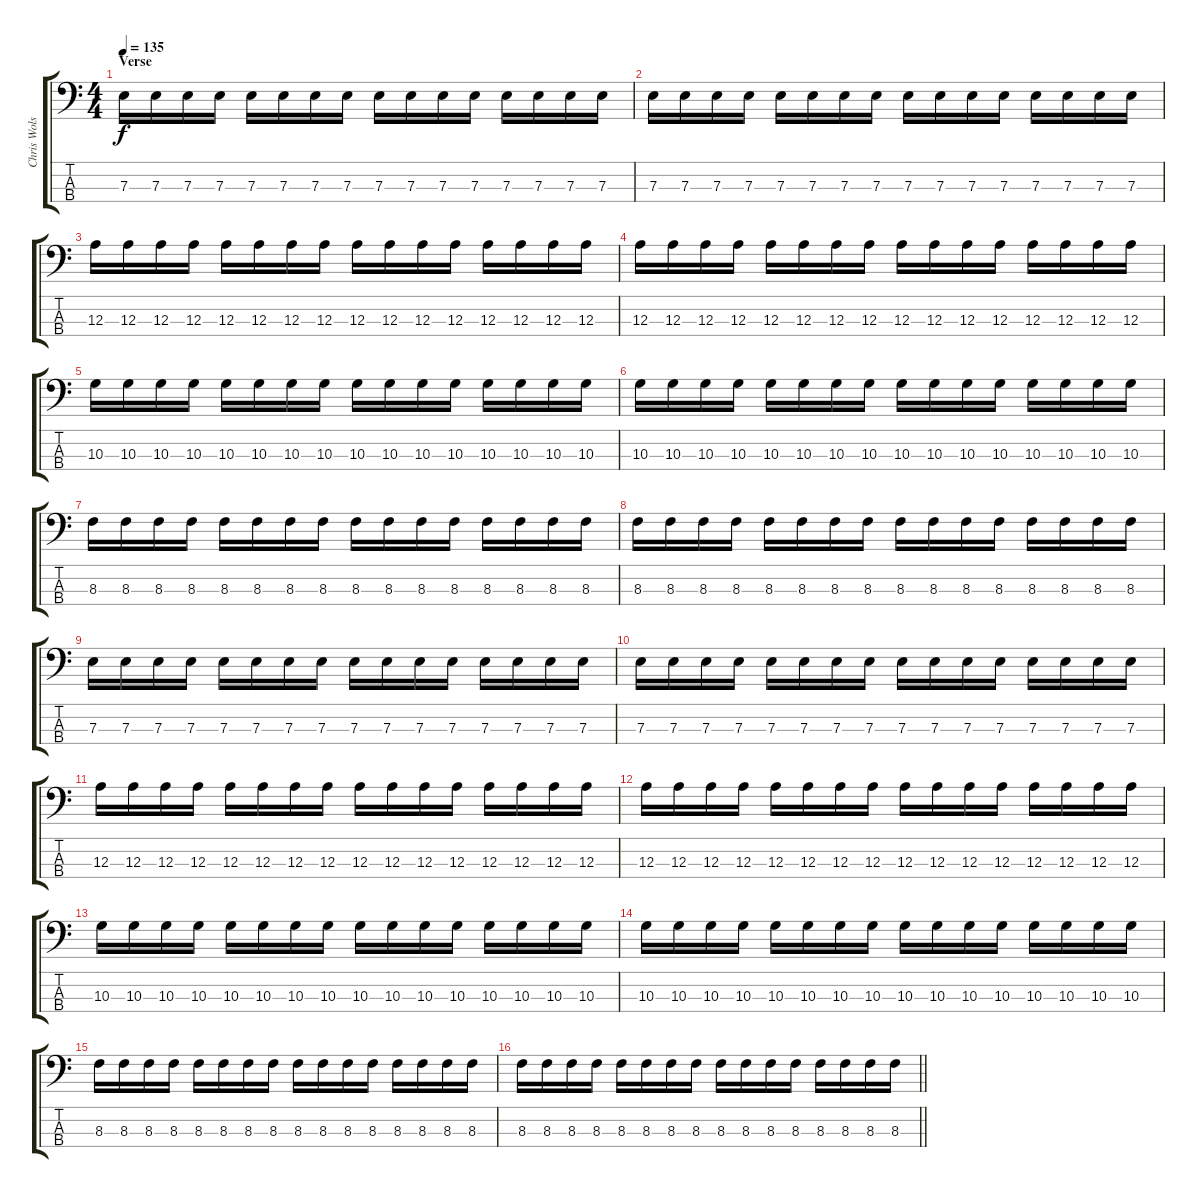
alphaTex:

\track ("Chris Wolstenholme (Bass)" "Chris Wols") {instrument electricbassfinger bank 177}
\staff {score tabs}
\tuning (G2 D2 A1 E1) {hide}
\ts (4 4)
\section ("" "Verse")
\tempo 135
\clef f4
\ks c
7.3.16{dy f} 7.3.16 7.3.16 7.3.16 7.3.16 7.3.16 7.3.16 7.3.16 7.3.16 7.3.16 7.3.16 7.3.16 7.3.16 7.3.16 7.3.16 7.3.16 |
7.3.16 7.3.16 7.3.16 7.3.16 7.3.16 7.3.16 7.3.16 7.3.16 7.3.16 7.3.16 7.3.16 7.3.16 7.3.16 7.3.16 7.3.16 7.3.16 |
12.3.16 12.3.16 12.3.16 12.3.16 12.3.16 12.3.16 12.3.16 12.3.16 12.3.16 12.3.16 12.3.16 12.3.16 12.3.16 12.3.16 12.3.16 12.3.16 |
12.3.16 12.3.16 12.3.16 12.3.16 12.3.16 12.3.16 12.3.16 12.3.16 12.3.16 12.3.16 12.3.16 12.3.16 12.3.16 12.3.16 12.3.16 12.3.16 |
10.3.16 10.3.16 10.3.16 10.3.16 10.3.16 10.3.16 10.3.16 10.3.16 10.3.16 10.3.16 10.3.16 10.3.16 10.3.16 10.3.16 10.3.16 10.3.16 |
10.3.16 10.3.16 10.3.16 10.3.16 10.3.16 10.3.16 10.3.16 10.3.16 10.3.16 10.3.16 10.3.16 10.3.16 10.3.16 10.3.16 10.3.16 10.3.16 |
8.3.16 8.3.16 8.3.16 8.3.16 8.3.16 8.3.16 8.3.16 8.3.16 8.3.16 8.3.16 8.3.16 8.3.16 8.3.16 8.3.16 8.3.16 8.3.16 |
8.3.16 8.3.16 8.3.16 8.3.16 8.3.16 8.3.16 8.3.16 8.3.16 8.3.16 8.3.16 8.3.16 8.3.16 8.3.16 8.3.16 8.3.16 8.3.16 |
7.3.16 7.3.16 7.3.16 7.3.16 7.3.16 7.3.16 7.3.16 7.3.16 7.3.16 7.3.16 7.3.16 7.3.16 7.3.16 7.3.16 7.3.16 7.3.16 |
7.3.16 7.3.16 7.3.16 7.3.16 7.3.16 7.3.16 7.3.16 7.3.16 7.3.16 7.3.16 7.3.16 7.3.16 7.3.16 7.3.16 7.3.16 7.3.16 |
12.3.16 12.3.16 12.3.16 12.3.16 12.3.16 12.3.16 12.3.16 12.3.16 12.3.16 12.3.16 12.3.16 12.3.16 12.3.16 12.3.16 12.3.16 12.3.16 |
12.3.16 12.3.16 12.3.16 12.3.16 12.3.16 12.3.16 12.3.16 12.3.16 12.3.16 12.3.16 12.3.16 12.3.16 12.3.16 12.3.16 12.3.16 12.3.16 |
10.3.16 10.3.16 10.3.16 10.3.16 10.3.16 10.3.16 10.3.16 10.3.16 10.3.16 10.3.16 10.3.16 10.3.16 10.3.16 10.3.16 10.3.16 10.3.16 |
10.3.16 10.3.16 10.3.16 10.3.16 10.3.16 10.3.16 10.3.16 10.3.16 10.3.16 10.3.16 10.3.16 10.3.16 10.3.16 10.3.16 10.3.16 10.3.16 |
8.3.16 8.3.16 8.3.16 8.3.16 8.3.16 8.3.16 8.3.16 8.3.16 8.3.16 8.3.16 8.3.16 8.3.16 8.3.16 8.3.16 8.3.16 8.3.16 |
\barLineRight lightlight
8.3.16 8.3.16 8.3.16 8.3.16 8.3.16 8.3.16 8.3.16 8.3.16 8.3.16 8.3.16 8.3.16 8.3.16 8.3.16 8.3.16 8.3.16 8.3.16
